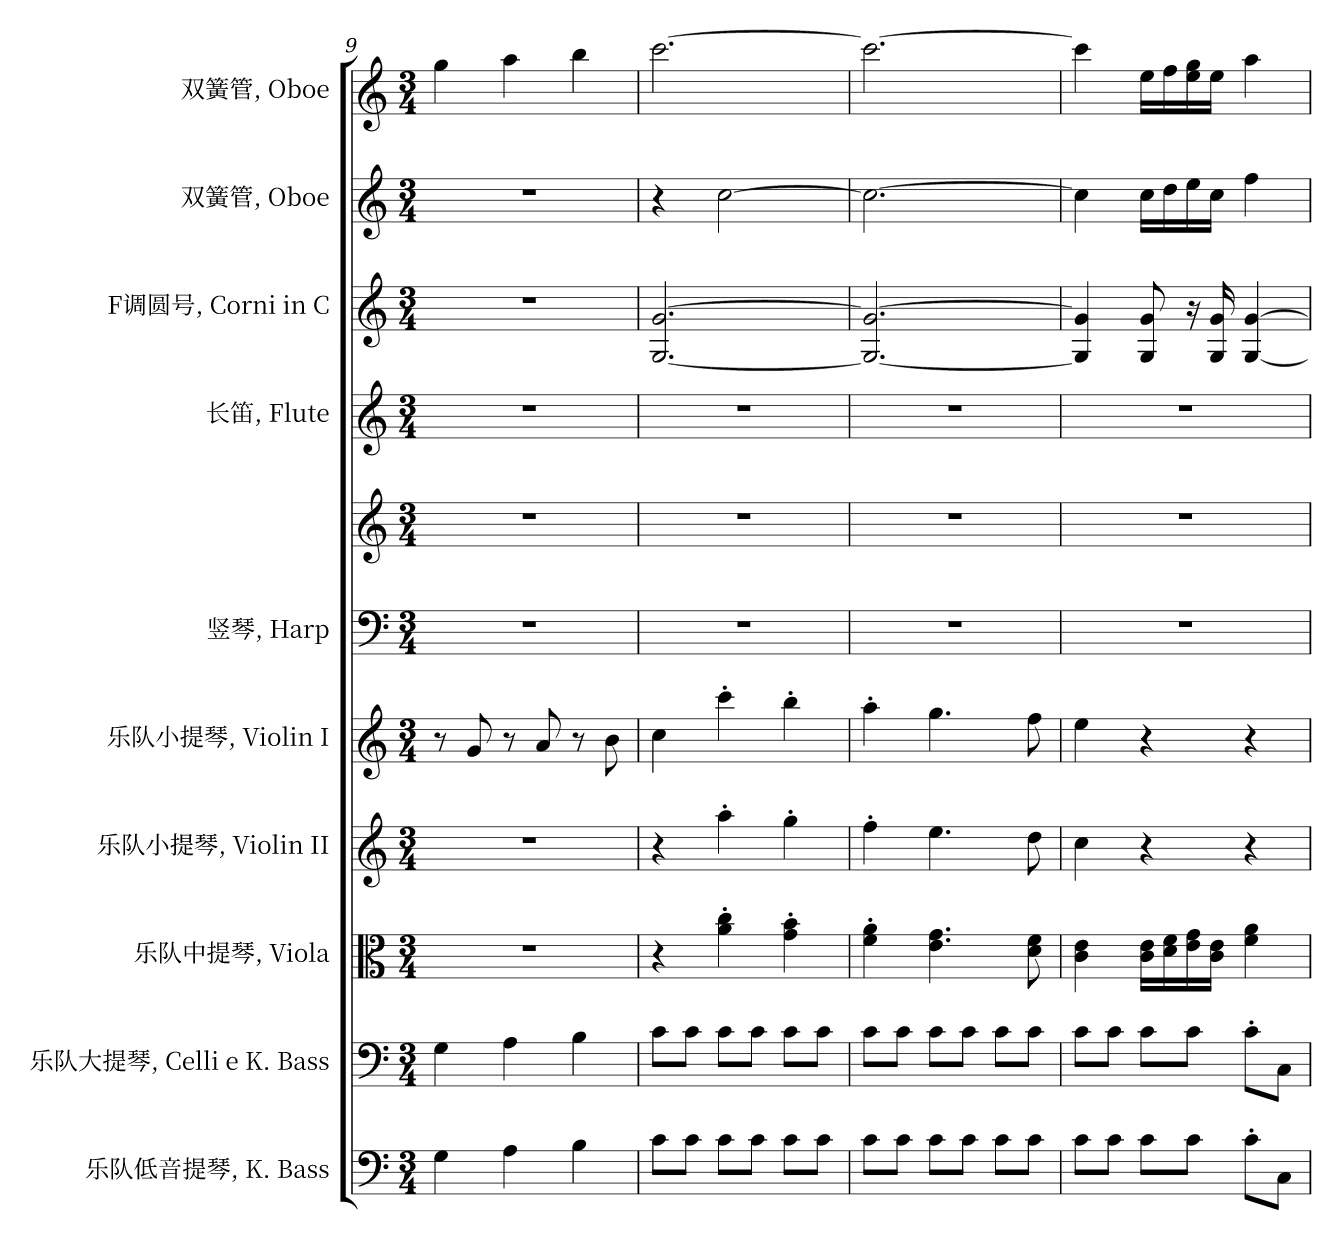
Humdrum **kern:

**kern	**kern	**kern	**kern	**kern	**kern	**kern	**kern	**kern	**kern	**kern
*part10	*part9	*part8	*part7	*part6	*part5	*part5	*part4	*part3	*part2	*part1
*staff11	*staff10	*staff9	*staff8	*staff7	*staff6	*staff5	*staff4	*staff3	*staff2	*staff1
*I"乐队低音提琴, K. Bass	*I"乐队大提琴, Celli e K. Bass	*I"乐队中提琴, Viola	*I"乐队小提琴, Violin II	*I"乐队小提琴, Violin I	*I"竖琴, Harp	*	*I"长笛, Flute	*I"F调圆号, Corni in C	*I"双簧管, Oboe	*I"双簧管, Oboe
*	*	*	*	*	*I'Hrp.	*	*I'Fl.	*	*I'Ob.	*I'Ob.
*clefF4	*clefF4	*clefC3	*clefG2	*clefG2	*clefF4	*clefG2	*clefG2	*clefG2	*clefG2	*clefG2
*ITrd7c12	*	*	*	*	*	*	*	*ITrd4c7	*	*
*k[]	*k[]	*k[]	*k[]	*k[]	*k[]	*k[]	*k[]	*k[b-]	*k[]	*k[]
*M3/4	*M3/4	*M3/4	*M3/4	*M3/4	*M3/4	*M3/4	*M3/4	*M3/4	*M3/4	*M3/4
=9	=9	=9	=9	=9	=9	=9	=9	=9	=9	=9
4GG\	4G\	2.r	2.r	8r	2.r	2.r	2.r	2.r	2.r	4gg\
.	.	.	.	8g/	.	.	.	.	.	.
4AA\	4A\	.	.	8r	.	.	.	.	.	4aa\
.	.	.	.	8a/	.	.	.	.	.	.
4BB\	4B\	.	.	8r	.	.	.	.	.	4bb\
.	.	.	.	8b\	.	.	.	.	.	.
!!LO:PB:g=z
=10	=10	=10	=10	=10	=10	=10	=10	=10	=10	=10
8C\L	8c\L	4r	4r	4cc\	2.r	2.r	2.r	[2.C/ [2.c/	4r	[2.ccc\
8C\J	8c\J	.	.	.	.	.	.	.	.	.
8C\L	8c\L	4a\' 4cc\'	4aa'\	4ccc'\	.	.	.	.	[2cc\	.
8C\J	8c\J	.	.	.	.	.	.	.	.	.
8C\L	8c\L	4g\' 4b\'	4gg'\	4bb'\	.	.	.	.	.	.
8C\J	8c\J	.	.	.	.	.	.	.	.	.
=11	=11	=11	=11	=11	=11	=11	=11	=11	=11	=11
8C\L	8c\L	4f\' 4a\'	4ff'\	4aa'\	2.r	2.r	2.r	2.C/_ 2.c/_	2.cc\_	2.ccc\_
8C\J	8c\J	.	.	.	.	.	.	.	.	.
8C\L	8c\L	4.e\ 4.g\	4.ee\	4.gg\	.	.	.	.	.	.
8C\J	8c\J	.	.	.	.	.	.	.	.	.
8C\L	8c\L	.	.	.	.	.	.	.	.	.
8C\J	8c\J	8d\ 8f\	8dd\	8ff\	.	.	.	.	.	.
=12	=12	=12	=12	=12	=12	=12	=12	=12	=12	=12
8C\L	8c\L	4c\ 4e\	4cc\	4ee\	2.r	2.r	2.r	4C/] 4c/]	4cc\]	4ccc\]
8C\J	8c\J	.	.	.	.	.	.	.	.	.
8C\L	8c\L	16c\ 16e\LL	4r	4r	.	.	.	8C/ 8c/	16cc\LL	16ee\LL
.	.	16d\ 16f\	.	.	.	.	.	.	16dd\	16ff\
8C\J	8c\J	16e\ 16g\	.	.	.	.	.	16r	16ee\	16ee\ 16gg\
.	.	16c\ 16e\JJ	.	.	.	.	.	16C/ 16c/	16cc\JJ	16ee\JJ
8C'\L	8c'\L	4f\ 4a\	4r	4r	.	.	.	[4C/ [4c/	4ff\	4aa\
8CC\J	8C\J	.	.	.	.	.	.	.	.	.
=	=	=	=	=	=	=	=	=	=	=
*-	*-	*-	*-	*-	*-	*-	*-	*-	*-	*-
